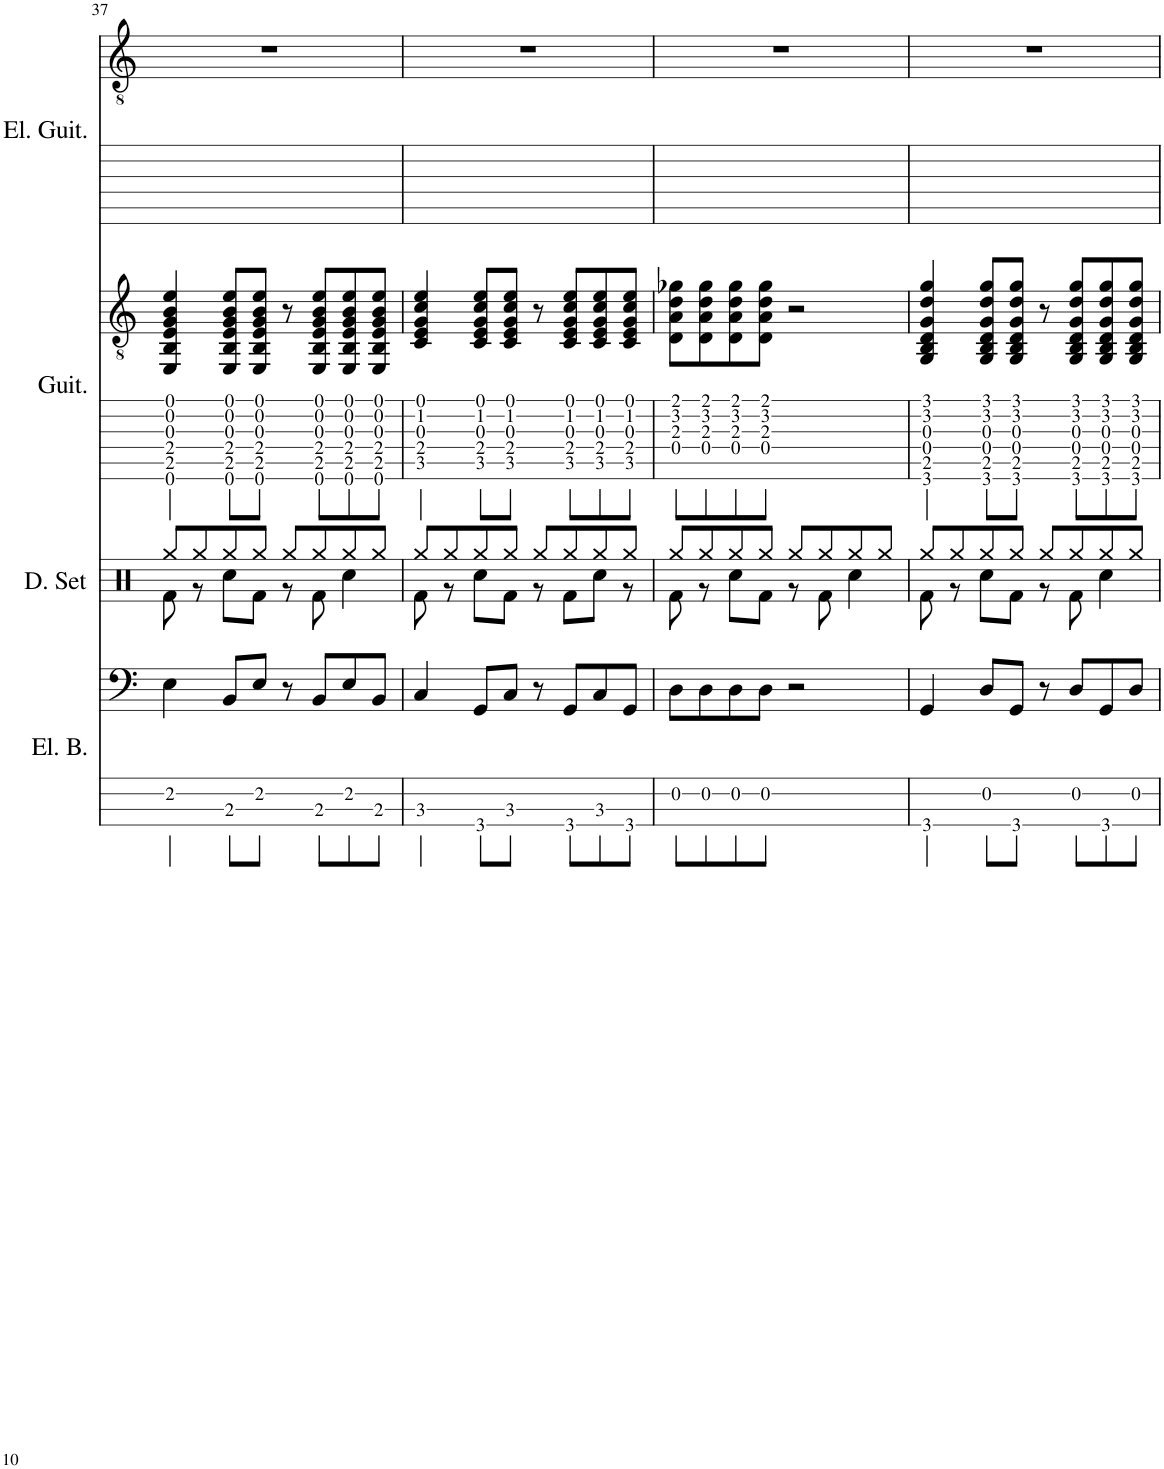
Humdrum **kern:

**kern	**kern	**kern	**kern	**kern	**kern	**kern
*part4	*part4	*part3	*part2	*part2	*part1	*part1
*staff7	*staff6	*staff5	*staff4	*staff3	*staff2	*staff1
*I"电贝斯	*	*I"架子鼓	*I"原音吉他	*	*I"电子吉他	*
!!LO:PB:g=z
*	*clefF4	*clefX	*	*clefGv2	*	*clefGv2
*Trd7c12	*Trd7c12	*	*	*	*	*
*k[]	*k[]	*k[]	*k[]	*k[]	*k[]	*k[]
*M4/4	*M4/4	*M4/4	*M4/4	*M4/4	*M4/4	*M4/4
=37	=37	=37	=37	=37	=37	=37
*	*	*^	*	*	*	*
4E\	4E\	8Rgg/L	8Rf\	4EE\ 4BB\ 4E\ 4G\ 4B\ 4e\	4EE/ 4BB/ 4E/ 4G/ 4B/ 4e/	1r	1r
.	.	8Rgg/	8r	.	.	.	.
8BB\L	8BB/L	8Rgg/	8Rcc\L	8EE\ 8BB\ 8E\ 8G\ 8B\ 8e\L	8EE/ 8BB/ 8E/ 8G/ 8B/ 8e/L	.	.
8E\J	8E/J	8Rgg/J	8Rf\J	8EE\ 8BB\ 8E\ 8G\ 8B\ 8e\J	8EE/ 8BB/ 8E/ 8G/ 8B/ 8e/J	.	.
8r	8r	8Rgg/L	8r	8r	8r	.	.
8BB\L	8BB/L	8Rgg/	8Rf\	8EE\ 8BB\ 8E\ 8G\ 8B\ 8e\L	8EE/ 8BB/ 8E/ 8G/ 8B/ 8e/L	.	.
8E\	8E/	8Rgg/	4Rcc\	8EE\ 8BB\ 8E\ 8G\ 8B\ 8e\	8EE/ 8BB/ 8E/ 8G/ 8B/ 8e/	.	.
8BB\J	8BB/J	8Rgg/J	.	8EE\ 8BB\ 8E\ 8G\ 8B\ 8e\J	8EE/ 8BB/ 8E/ 8G/ 8B/ 8e/J	.	.
=38	=38	=38	=38	=38	=38	=38	=38
4C\	4C/	8Rgg/L	8Rf\	4C\ 4E\ 4G\ 4c\ 4e\	4C/ 4E/ 4G/ 4c/ 4e/	1r	1r
.	.	8Rgg/	8r	.	.	.	.
8GG\L	8GG/L	8Rgg/	8Rcc\L	8C\ 8E\ 8G\ 8c\ 8e\L	8C/ 8E/ 8G/ 8c/ 8e/L	.	.
8C\J	8C/J	8Rgg/J	8Rf\J	8C\ 8E\ 8G\ 8c\ 8e\J	8C/ 8E/ 8G/ 8c/ 8e/J	.	.
8r	8r	8Rgg/L	8r	8r	8r	.	.
8GG\L	8GG/L	8Rgg/	8Rf\L	8C\ 8E\ 8G\ 8c\ 8e\L	8C/ 8E/ 8G/ 8c/ 8e/L	.	.
8C\	8C/	8Rgg/	8Rcc\J	8C\ 8E\ 8G\ 8c\ 8e\	8C/ 8E/ 8G/ 8c/ 8e/	.	.
8GG\J	8GG/J	8Rgg/J	8r	8C\ 8E\ 8G\ 8c\ 8e\J	8C/ 8E/ 8G/ 8c/ 8e/J	.	.
=39	=39	=39	=39	=39	=39	=39	=39
8D\L	8D\L	8Rgg/L	8Rf\	8D\ 8A\ 8d\ 8g-X\L	8D\ 8A\ 8d\ 8g-X\L	1r	1r
8D\	8D\	8Rgg/	8r	8D\ 8A\ 8d\ 8g-\	8D\ 8A\ 8d\ 8g-\	.	.
8D\	8D\	8Rgg/	8Rcc\L	8D\ 8A\ 8d\ 8g-\	8D\ 8A\ 8d\ 8g-\	.	.
8D\J	8D\J	8Rgg/J	8Rf\J	8D\ 8A\ 8d\ 8g-\J	8D\ 8A\ 8d\ 8g-\J	.	.
2r	2r	8Rgg/L	8r	2r	2r	.	.
.	.	8Rgg/	8Rf\	.	.	.	.
.	.	8Rgg/	4Rcc\	.	.	.	.
.	.	8Rgg/J	.	.	.	.	.
=40	=40	=40	=40	=40	=40	=40	=40
4GG\	4GG/	8Rgg/L	8Rf\	4GG\ 4BB\ 4D\ 4G\ 4d\ 4g\	4GG/ 4BB/ 4D/ 4G/ 4d/ 4g/	1r	1r
.	.	8Rgg/	8r	.	.	.	.
8D\L	8D/L	8Rgg/	8Rcc\L	8GG\ 8BB\ 8D\ 8G\ 8d\ 8g\L	8GG/ 8BB/ 8D/ 8G/ 8d/ 8g/L	.	.
8GG\J	8GG/J	8Rgg/J	8Rf\J	8GG\ 8BB\ 8D\ 8G\ 8d\ 8g\J	8GG/ 8BB/ 8D/ 8G/ 8d/ 8g/J	.	.
8r	8r	8Rgg/L	8r	8r	8r	.	.
8D\L	8D/L	8Rgg/	8Rf\	8GG\ 8BB\ 8D\ 8G\ 8d\ 8g\L	8GG/ 8BB/ 8D/ 8G/ 8d/ 8g/L	.	.
8GG\	8GG/	8Rgg/	4Rcc\	8GG\ 8BB\ 8D\ 8G\ 8d\ 8g\	8GG/ 8BB/ 8D/ 8G/ 8d/ 8g/	.	.
8D\J	8D/J	8Rgg/J	.	8GG\ 8BB\ 8D\ 8G\ 8d\ 8g\J	8GG/ 8BB/ 8D/ 8G/ 8d/ 8g/J	.	.
*	*	*v	*v	*	*	*	*
=	=	=	=	=	=	=
*-	*-	*-	*-	*-	*-	*-
